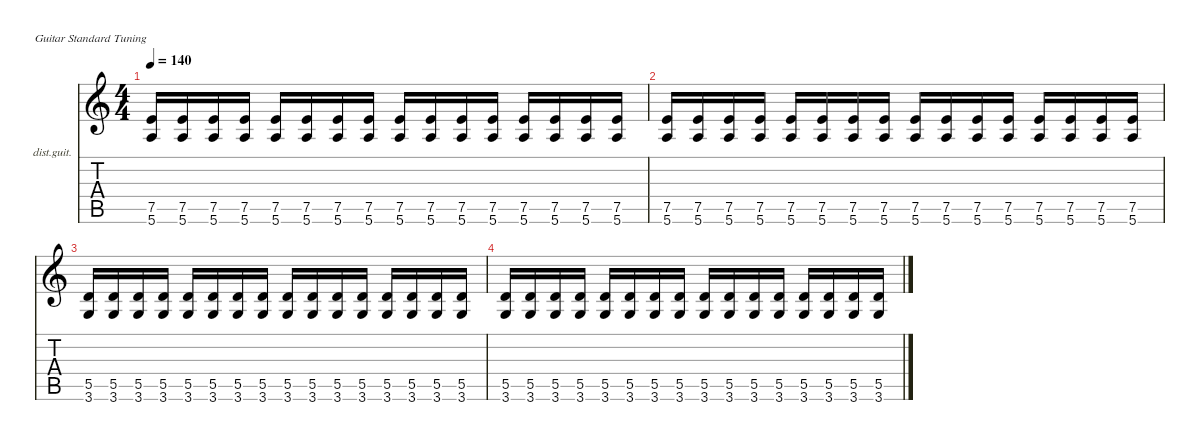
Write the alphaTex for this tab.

\defaultSystemsLayout 4
\hideDynamics
\bracketExtendMode nobrackets
\firstSystemTrackNameOrientation horizontal
\otherSystemsTrackNameOrientation horizontal
\track ("Rythm Guitar" "dist.guit.") {instrument distortionguitar}
\staff {score tabs}
\tuning (E4 B3 G3 D3 A2 E2)
\ts (4 4)
\beaming (8 2 2 2 2)
\tempo 140
\clef g2
\ks c
(5.6 7.5).16{dy mf instrument distortionguitar} (5.6 7.5).16 (5.6 7.5).16 (5.6 7.5).16 (5.6 7.5).16 (5.6 7.5).16 (5.6 7.5).16 (5.6 7.5).16 (5.6 7.5).16 (5.6 7.5).16 (5.6 7.5).16 (5.6 7.5).16 (5.6 7.5).16 (5.6 7.5).16 (5.6 7.5).16 (5.6 7.5).16 |
(5.6 7.5).16 (5.6 7.5).16 (5.6 7.5).16 (5.6 7.5).16 (5.6 7.5).16 (5.6 7.5).16 (5.6 7.5).16 (5.6 7.5).16 (5.6 7.5).16 (5.6 7.5).16 (5.6 7.5).16 (5.6 7.5).16 (5.6 7.5).16 (5.6 7.5).16 (5.6 7.5).16 (5.6 7.5).16 |
(3.6 5.5).16 (5.5 3.6).16 (5.5 3.6).16 (5.5 3.6).16 (5.5 3.6).16 (5.5 3.6).16 (5.5 3.6).16 (5.5 3.6).16 (5.5 3.6).16 (5.5 3.6).16 (5.5 3.6).16 (5.5 3.6).16 (5.5 3.6).16 (5.5 3.6).16 (5.5 3.6).16 (5.5 3.6).16 |
(3.6 5.5).16 (5.5 3.6).16 (5.5 3.6).16 (5.5 3.6).16 (5.5 3.6).16 (5.5 3.6).16 (5.5 3.6).16 (5.5 3.6).16 (5.5 3.6).16 (5.5 3.6).16 (5.5 3.6).16 (5.5 3.6).16 (5.5 3.6).16 (5.5 3.6).16 (5.5 3.6).16 (5.5 3.6).16
